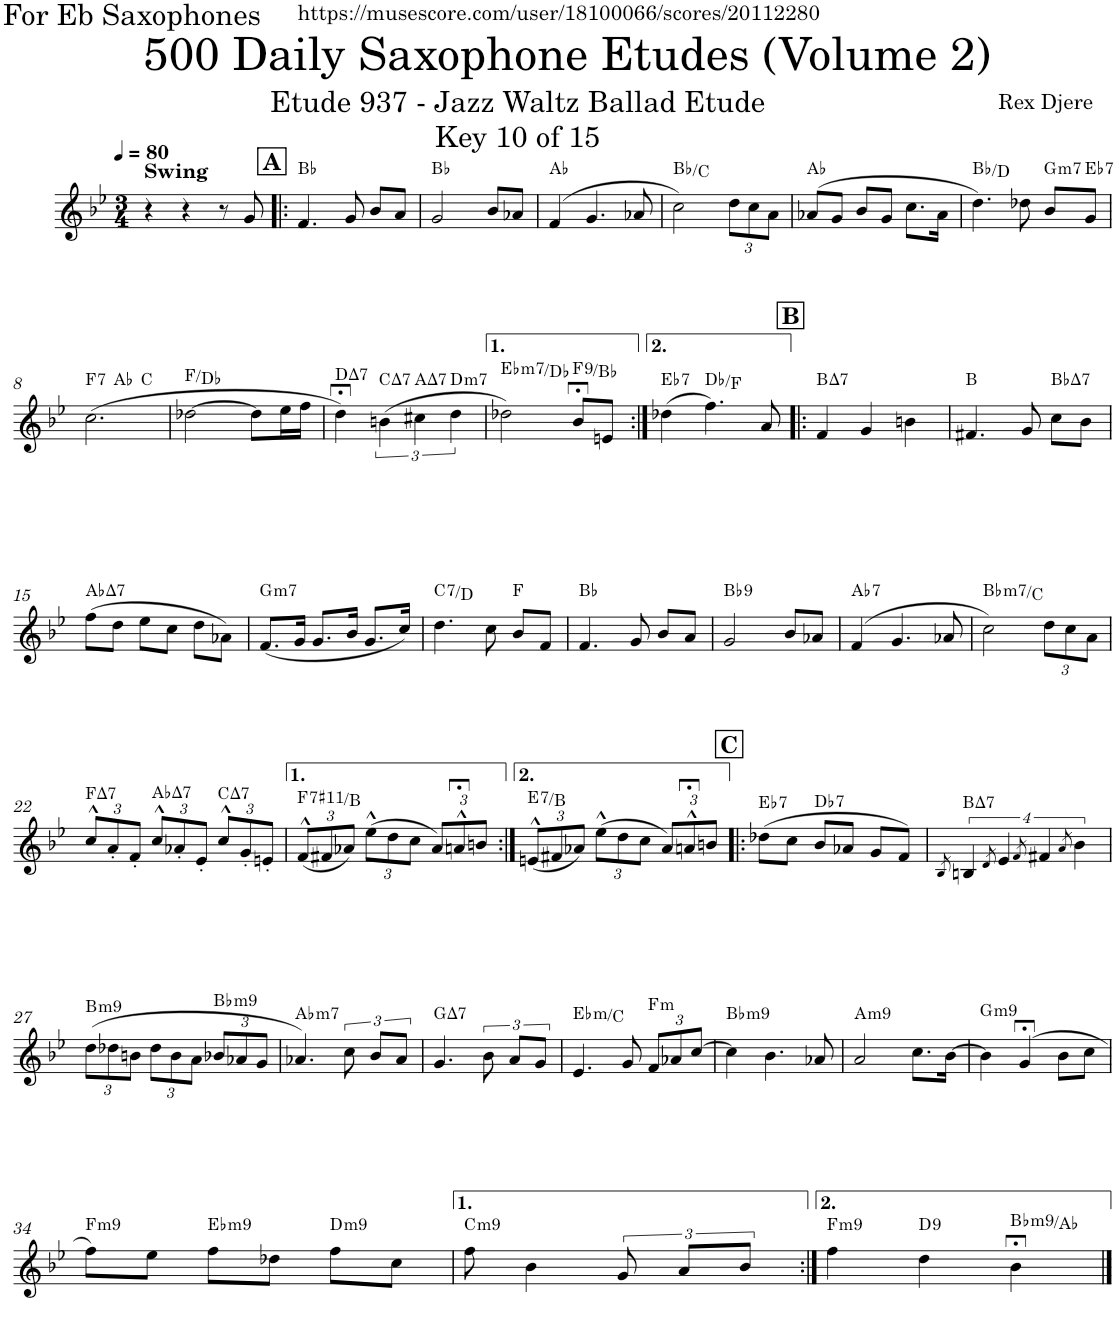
**kern	**harte
*part1	*part1
*staff1	*
*I"Alto Saxophone	*
*I'A. Sax.	*
*clefG2	*
*Trd5c9	*
*k[b-e-]	*
*M3/4	*
*MM80	*
=1	=1
!LO:TX:a:B:t=Swing	!
4r	.
4r	.
8r	.
8g/	.
!!LO:REH:place=s1:a:B:cj:fs=14:t=A
=2!|:	=2!|:
4.f/	Bb:maj
8g/	.
8b-/L	.
8a/J	.
=3	=3
2g/	Bb:maj
8b-/L	.
8a-X/J	.
=4	=4
(4f/	Ab:maj
4.g/	.
8a-X/	.
=5	=5
2cc\)	Bb:maj/2
*Xbrackettup	*
12dd\L	.
12cc\	.
12a\J	.
=6	=6
(8a-X/L	Ab:maj
8g/J	.
8b-/L	.
8g/J	.
8.cc\L	.
16a-\Jk	.
=7	=7
4.dd\)	Bb:maj/3
8dd-X\	.
!	!LO:H:kt=m7
8b-/L	G:min7
!	!LO:H:kt=7
8g/J	Eb:7
!!LO:LB:g=z
=8	=8
!	!LO:H:kt=7
*^	*
*	*^	*
(2.cc\	4ryy	2ryy	F:7
.	2ryy	.	Ab:maj
.	.	4ryy	C:maj
*v	*v	*v	*
=9	=9
[2dd-X\	F:maj/b6
8dd-\L]	.
16ee-\L	.
16ff\JJ	.
=10	=10
!	!LO:H:kt=7
4dd;<\)	D:maj7
*brackettup	*
!	!LO:H:kt=7
(6bn\	C:maj7
!	!LO:H:kt=7
6cc#X\	A:maj7
!	!LO:H:kt=m7
6dd\	D:min7
=11	=11
!	!LO:H:kt=m7
2dd-X\)	Eb:min7/b7
!	!LO:H:kt=9
8b-;</L	F:9/4
8en/J	.
=12:|!	=12:|!
!	!LO:H:kt=7
(4dd-X\	Eb:7
4.ff\)	Db:maj/3
8a/	.
!!LO:REH:place=s1:a:B:cj:fs=14:t=B
=13!|:	=13!|:
!	!LO:H:kt=7
4f/	B:maj7
4g/	.
4bn\	.
=14	=14
4.f#X/	B:maj
8g/	.
!	!LO:H:kt=7
8cc\L	Bb:maj7
8b-\J	.
!!LO:LB:g=z
=15	=15
!	!LO:H:kt=7
(8ff\L	Ab:maj7
8dd\J	.
8ee-\L	.
8cc\J	.
8dd\L	.
8a-X\J)	.
=16	=16
!	!LO:H:kt=m7
(8.f/L	G:min7
16g/Jk	.
8.g/L	.
16b-/Jk	.
8.g/L	.
16cc/Jk)	.
=17	=17
!	!LO:H:kt=7
4.dd\	C:7/2
8cc\	.
8b-/L	F:maj
8f/J	.
=18	=18
4.f/	Bb:maj
8g/	.
8b-/L	.
8a/J	.
=19	=19
!	!LO:H:kt=9
2g/	Bb:9
8b-/L	.
8a-X/J	.
=20	=20
!	!LO:H:kt=7
(4f/	Ab:7
4.g/	.
8a-X/	.
=21	=21
!	!LO:H:kt=m7
2cc\)	Bb:min7/2
*Xbrackettup	*
12dd\L	.
12cc\	.
12a\J	.
!!LO:LB:g=z
=22	=22
!	!LO:H:kt=7
12cc^^/L	F:maj7
12a'/	.
12f'/J	.
!	!LO:H:kt=7
12cc^^/L	Ab:maj7
12a-X'/	.
12e-'/J	.
!	!LO:H:kt=7
12cc^^/L	C:maj7
12g'/	.
12en'/J	.
=23	=23
!	!LO:H:kt=7
(12f^^/L	F:7(#11)/#4
12f#X/	.
12a-X/J)	.
(12ee-^^\L	.
12dd\	.
12cc\J	.
12a-/L)	.
12an;<^^/	.
12bn/J	.
=24:|!	=24:|!
!	!LO:H:kt=7
(12en^^/L	E:7/5
12f#X/	.
12a-X/J)	.
(12ee-^^\L	.
12dd\	.
12cc\J	.
12a-/L)	.
12an;<^^/	.
12bn/J	.
!!LO:REH:place=s1:a:B:cj:fs=14:t=C
=25!|:	=25!|:
!	!LO:H:kt=7
(8dd-X\L	Eb:7
8cc\J	.
!	!LO:H:kt=7
8b-/L	Db:7
8a-X/J	.
8g/L	.
8f/J)	.
=26	=26
8qB-/	.
*brackettup	*
!	!LO:H:kt=7
16%3Bn/	B:maj7
8qd/	.
16%3e-/	.
8qf/	.
16%3f#X/	.
8qa/	.
16%3b-\	.
!!LO:LB:g=z
=27	=27
*Xbrackettup	*
!	!LO:H:kt=m9
(>12dd\L	B:min9
12dd-X\	.
12bn\J	.
12dd-\L	.
12b\	.
12a\J	.
!	!LO:H:kt=m9
12b-X/L	Bb:min9
12a-X/	.
12g/J	.
=28	=28
!	!LO:H:kt=m7
4.a-X/)	Ab:min7
8cc\	.
8b-/L	.
8a-/J	.
=29	=29
!	!LO:H:kt=7
4.g/	G:maj7
8b-\	.
8a/L	.
8g/J	.
=30	=30
!	!LO:H:kt=m
4.e-/	Eb:min/6
8g/	.
!	!LO:H:kt=m
12f/L	F:min
12a-X/	.
[12cc/J	.
=31	=31
!	!LO:H:kt=m9
4cc\]	Bb:min9
4.b-\	.
8a-X/	.
=32	=32
!	!LO:H:kt=m9
2a/	A:min9
8.cc\L	.
[16b-\Jk	.
=33	=33
!	!LO:H:kt=m9
4b-\]	G:min9
(4g;</	.
8b-\L	.
8cc\J	.
!!LO:LB:g=z
=34	=34
!	!LO:H:kt=m9
8ff\L)	F:min9
8ee-\J	.
!	!LO:H:kt=m9
8ff\L	Eb:min9
8dd-X\J	.
!	!LO:H:kt=m9
8ff\L	D:min9
8cc\J	.
=35	=35
!	!LO:H:kt=m9
8ff\	C:min9
4b-\	.
8g/	.
8a/L	.
8b-/J	.
=36:|!	=36:|!
!	!LO:H:kt=m9
4ff\	F:min9
!	!LO:H:kt=9
4dd\	D:9
!	!LO:H:kt=m9
4b-;<\	Bb:min9/b7
==	==
*-	*-
